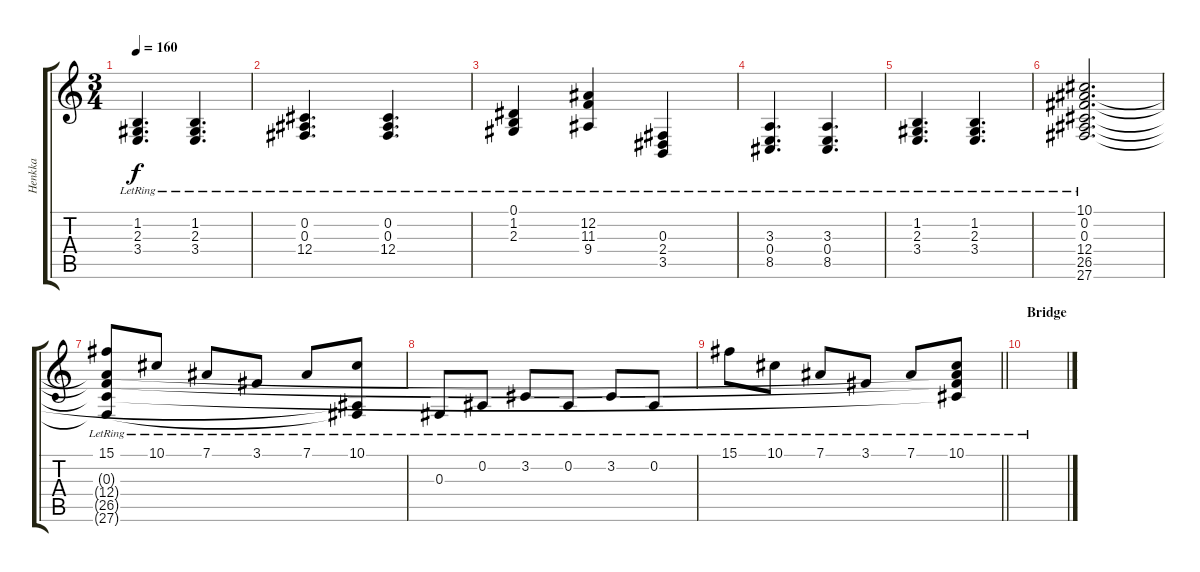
\track ("Henkka" "Henkka") {instrument brightacousticpiano}
\staff {score tabs}
\tuning (Eb4 Bb3 Gb3 Db3 Ab2 Eb2) {hide}
\ts (3 4)
\tempo 160
\clef g2
\ks c
(1.2{lr} 2.3{lr} 3.4{lr}).4{d dy f} (1.2{lr} 2.3{lr} 3.4{lr}).4{d} |
(0.2{lr} 0.3{lr} 12.4{lr}).4{d} (0.2{lr} 0.3{lr} 12.4{lr}).4{d} |
(0.1{lr} 1.2{lr} 2.3{lr}).4 (12.2{lr} 11.3{lr} 9.4{lr}).4 (0.3{lr} 2.4{lr} 3.5{lr}).4 |
(3.3{lr} 0.4{lr} 8.5{lr}).4{d} (3.3{lr} 0.4{lr} 8.5{lr}).4{d} |
(1.2{lr} 2.3{lr} 3.4{lr}).4{d} (1.2{lr} 2.3{lr} 3.4{lr}).4{d} |
(10.1{lr} 0.2{lr} 0.3{lr} 12.4{lr} 26.5{lr} 27.6{lr}).2{d} |
(15.1{lr} 0.3{t} 12.4{t} 26.5{t} 27.6{t}).8 10.1{lr}.8 7.1{lr}.8 3.1{lr}.8 7.1{lr}.8 (10.1{lr} 0.2{t} 0.3{t}).8 |
0.3{lr}.8 0.2{lr}.8 3.2{lr}.8 0.2{lr}.8 3.2{lr}.8 0.2{lr}.8 |
\barLineRight lightlight
15.1{lr}.8 10.1{lr}.8 7.1{lr}.8 3.1{lr}.8 7.1{lr}.8 (10.1{lr} 12.4{t} 26.5{t} 27.6{t}).8 |
\section ("" "Bridge")
